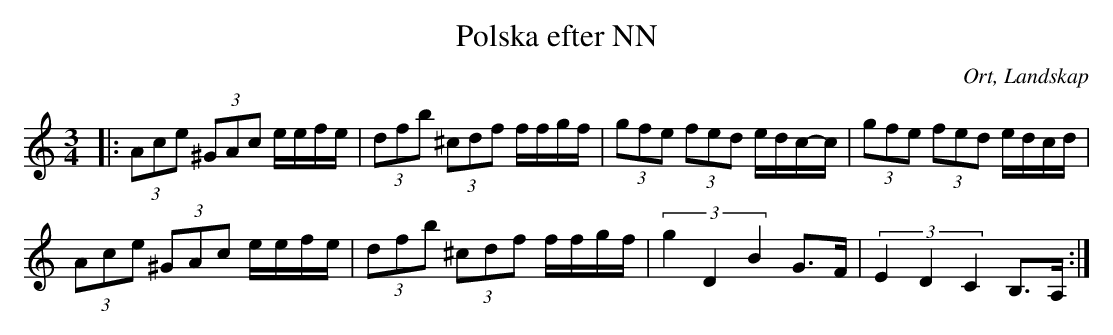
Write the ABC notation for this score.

X:1
T:Polska efter NN
O:Ort, Landskap
M:3/4
L:1/8
M:3/4
K:C
|: (3 Ace (3^GAc e/e/f/e/| (3 dfb (3^cdf f/f/g/f/|(3gfe (3fed e/d/c/-c/|(3gfe (3fed e/d/c/d/|
(3Ace (3^GAc e/e/f/e/| (3 dfb (3^cdf f/f/g/f/|(3:2:3 g2 D2 B2 G>F|(3:2:3 E2 D2 C2 B,>A,:|
